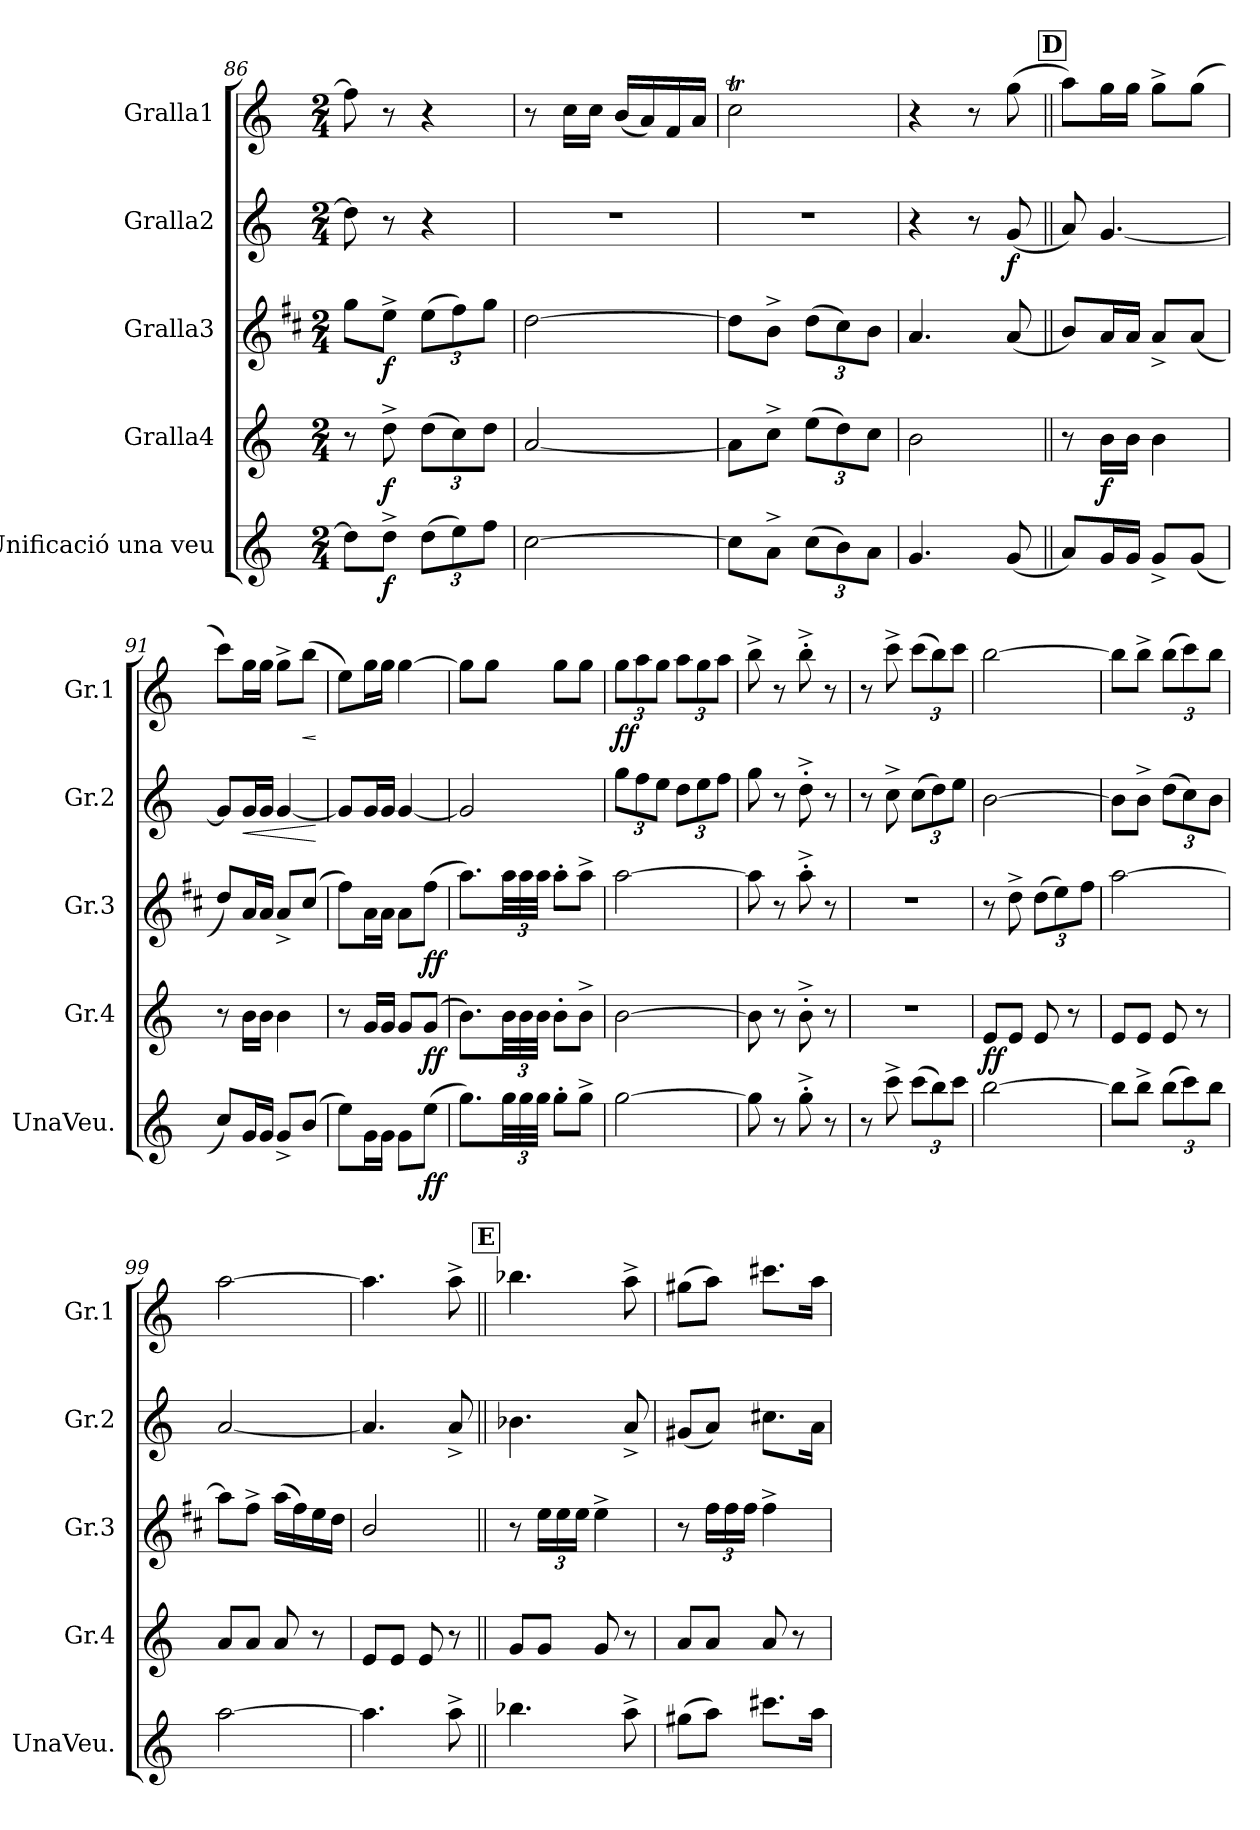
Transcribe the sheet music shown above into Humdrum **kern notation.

**kern	**dynam	**kern	**dynam	**kern	**dynam	**kern	**dynam	**kern	**dynam
*part5	*part5	*part4	*part4	*part3	*part3	*part2	*part2	*part1	*part1
*staff5	*staff5	*staff4	*staff4	*staff3	*staff3	*staff2	*staff2	*staff1	*staff1
*I"Unificació una veu	*	*I"Gralla4	*	*I"Gralla3	*	*I"Gralla2	*	*I"Gralla1	*
*I'UnaVeu.	*	*I'Gr.4	*	*I'Gr.3	*	*I'Gr.2	*	*I'Gr.1	*
*clefG2	*	*clefG2	*	*clefG2	*	*clefG2	*	*clefG2	*
*	*	*	*	*ITrd1c2	*	*	*	*	*
*k[]	*	*k[]	*	*k[]	*	*k[]	*	*k[]	*
*M2/4	*	*M2/4	*	*M2/4	*	*M2/4	*	*M2/4	*
=86	=86	=86	=86	=86	=86	=86	=86	=86	=86
8dd\L]	.	8r	.	8ff\L	.	8dd\]	.	8ff\]	.
!	!LO:DY:b	!	!LO:DY:b	!	!LO:DY:b	!	!	!	!
8dd^\J	f	8dd^\	f	8dd^\J	f	8r	.	8r	.
*Xbrackettup	*	*Xbrackettup	*	*Xbrackettup	*	*	*	*	*
(>12dd\L	.	(>12dd\L	.	(>12dd\L	.	4r	.	4r	.
12ee\)	.	12cc\)	.	12ee\)	.	.	.	.	.
12ff\J	.	12dd\J	.	12ff\J	.	.	.	.	.
=87	=87	=87	=87	=87	=87	=87	=87	=87	=87
[2cc\	.	[2a/	.	[2cc\	.	2r	.	8r	.
.	.	.	.	.	.	.	.	16cc\LL	.
.	.	.	.	.	.	.	.	16cc\JJ	.
.	.	.	.	.	.	.	.	(<16b/LL	.
.	.	.	.	.	.	.	.	16a/)	.
.	.	.	.	.	.	.	.	16f/	.
.	.	.	.	.	.	.	.	16a/JJ	.
=88	=88	=88	=88	=88	=88	=88	=88	=88	=88
8cc\L]	.	8a\L]	.	8cc\L]	.	2r	.	2ccT\	.
8a^\J	.	8cc^\J	.	8a^\J	.	.	.	.	.
(>12cc\L	.	(>12ee\L	.	(>12cc\L	.	.	.	.	.
12b\)	.	12dd\)	.	12b\)	.	.	.	.	.
12a\J	.	12cc\J	.	12a\J	.	.	.	.	.
=89	=89	=89	=89	=89	=89	=89	=89	=89	=89
4.g/	.	2b\	.	4.g/	.	4r	.	4r	.
.	.	.	.	.	.	8r	.	8r	.
!	!	!	!	!	!	!	!LO:DY:b	!	!
(<8g/	.	.	.	(<8g/	.	(<8g/	f	(>8gg\	.
!!LO:REH:place=s1:a:B:fs=14:t=D
=90||	=90||	=90||	=90||	=90||	=90||	=90||	=90||	=90||	=90||
8a/L)	.	8r	.	8a/L)	.	8a/)	.	8aa\L)	.
!	!	!	!LO:DY:b	!	!	!	!	!	!
16g/L	.	16b\LL	f	16g/L	.	[4.g/	.	16gg\L	.
16g/JJ	.	16b\JJ	.	16g/JJ	.	.	.	16gg\JJ	.
8g^/L	.	4b\	.	8g^/L	.	.	.	8gg^\L	.
(<8g/J	.	.	.	(<8g/J	.	.	.	(>8gg\J	.
=91	=91	=91	=91	=91	=91	=91	=91	=91	=91
8cc/L)	.	8r	.	8cc/L)	.	8g/L]	.	8ccc\L)	.
!	!	!	!	!	!	!	!LO:HP:b	!	!
16g/L	.	16b\LL	.	16g/L	.	16g/L	<	16gg\L	.
16g/JJ	.	16b\JJ	.	16g/JJ	.	16g/JJ	.	16gg\JJ	.
8g^/L	.	4b\	.	8g^/L	.	[4g/	.	8gg^\L	.
!	!	!	!	!	!	!	!	!	!LO:HP:b
(<8b/J	.	.	.	(<8b/J	.	.	.	(>8bb\J	<
.	.	.	.	.	.	.	[	.	[
!!LO:PB:g=z
=92	=92	=92	=92	=92	=92	=92	=92	=92	=92
8ee\L)	.	8r	.	8ee\L)	.	8g/L]	.	8ee\L)	.
16g\L	.	16g/LL	.	16g\L	.	16g/L	.	16gg\L	.
16g\JJ	.	16g/JJ	.	16g\JJ	.	16g/JJ	.	16gg\JJ	.
8g\L	.	8g/L	.	8g\L	.	[4g/	.	[4gg\	.
!	!LO:DY:b	!	!LO:DY:b	!	!LO:DY:b	!	!	!	!
(>8ee\J	ff	(<8g/J	ff	(>8ee\J	ff	.	.	.	.
=93	=93	=93	=93	=93	=93	=93	=93	=93	=93
8.gg\L)	.	8.b\L)	.	8.gg\L)	.	2g/]	.	8gg\L]	.
.	.	.	.	.	.	.	.	8gg\J	.
48gg\LL	.	48b\LL	.	48gg\LL	.	.	.	.	.
48gg\	.	48b\	.	48gg\	.	.	.	.	.
48gg\JJJ	.	48b\JJJ	.	48gg\JJJ	.	.	.	.	.
8gg'\L	.	8b'\L	.	8gg'\L	.	.	.	8gg\L	.
8gg^\J	.	8b^\J	.	8gg^\J	.	.	.	8gg\J	.
=94	=94	=94	=94	=94	=94	=94	=94	=94	=94
*	*	*	*	*	*	*Xbrackettup	*	*Xbrackettup	*
!	!	!	!	!	!	!	!	!	!LO:DY:b
[2gg\	.	[2b\	.	[2gg\	.	12gg\L	.	12gg\L	ff
.	.	.	.	.	.	12ff\	.	12aa\	.
.	.	.	.	.	.	12ee\J	.	12gg\J	.
.	.	.	.	.	.	12dd\L	.	12aa\L	.
.	.	.	.	.	.	12ee\	.	12gg\	.
.	.	.	.	.	.	12ff\J	.	12aa\J	.
=95	=95	=95	=95	=95	=95	=95	=95	=95	=95
8gg\]	.	8b\]	.	8gg\]	.	8gg\	.	8bb^\	.
8r	.	8r	.	8r	.	8r	.	8r	.
8gg'^\	.	8b'^\	.	8gg'^\	.	8dd'^\	.	8bb'^\	.
8r	.	8r	.	8r	.	8r	.	8r	.
=96	=96	=96	=96	=96	=96	=96	=96	=96	=96
8r	.	2r	.	2r	.	8r	.	8r	.
8ccc^\	.	.	.	.	.	8cc^\	.	8ccc^\	.
(>12ccc\L	.	.	.	.	.	(>12cc\L	.	(>12ccc\L	.
12bb\)	.	.	.	.	.	12dd\)	.	12bb\)	.
12ccc\J	.	.	.	.	.	12ee\J	.	12ccc\J	.
=97	=97	=97	=97	=97	=97	=97	=97	=97	=97
!	!	!	!LO:DY:b	!	!	!	!	!	!
[2bb\	.	8e/L	ff	8r	.	[2b\	.	[2bb\	.
.	.	8e/J	.	8cc^\	.	.	.	.	.
.	.	8e/	.	(>12cc\L	.	.	.	.	.
.	.	.	.	12dd\)	.	.	.	.	.
.	.	8r	.	.	.	.	.	.	.
.	.	.	.	12ee\J	.	.	.	.	.
=98	=98	=98	=98	=98	=98	=98	=98	=98	=98
8bb\L]	.	8e/L	.	[2gg\	.	8b\L]	.	8bb\L]	.
8bb^\J	.	8e/J	.	.	.	8b^\J	.	8bb^\J	.
(>12bb\L	.	8e/	.	.	.	(>12dd\L	.	(>12bb\L	.
12ccc\)	.	.	.	.	.	12cc\)	.	12ccc\)	.
.	.	8r	.	.	.	.	.	.	.
12bb\J	.	.	.	.	.	12b\J	.	12bb\J	.
!!LO:LB:g=z
=99	=99	=99	=99	=99	=99	=99	=99	=99	=99
[2aa\	.	8a/L	.	8gg\L]	.	[2a/	.	[2aa\	.
.	.	8a/J	.	8ee^\J	.	.	.	.	.
.	.	8a/	.	(>16gg\LL	.	.	.	.	.
.	.	.	.	16ee\)	.	.	.	.	.
.	.	8r	.	16dd\	.	.	.	.	.
.	.	.	.	16cc\JJ	.	.	.	.	.
=100	=100	=100	=100	=100	=100	=100	=100	=100	=100
4.aa\]	.	8e/L	.	2a/	.	4.a/]	.	4.aa\]	.
.	.	8e/J	.	.	.	.	.	.	.
.	.	8e/	.	.	.	.	.	.	.
8aa^\	.	8r	.	.	.	8a^/	.	8aa^\	.
!!LO:REH:place=s1:a:B:fs=14:t=E
=101||	=101||	=101||	=101||	=101||	=101||	=101||	=101||	=101||	=101||
4.bb-X\	.	8g/L	.	8r	.	4.b-X\	.	4.bb-X\	.
.	.	8g/J	.	24dd\LL	.	.	.	.	.
.	.	.	.	24dd\	.	.	.	.	.
.	.	.	.	24dd\JJ	.	.	.	.	.
.	.	8g/	.	4dd^\	.	.	.	.	.
8aa^\	.	8r	.	.	.	8a^/	.	8aa^\	.
=102	=102	=102	=102	=102	=102	=102	=102	=102	=102
(>8gg#X\L	.	8a/L	.	8r	.	(<8g#X/L	.	(>8gg#X\L	.
8aa\J)	.	8a/J	.	24ee\LL	.	8a/J)	.	8aa\J)	.
.	.	.	.	24ee\	.	.	.	.	.
.	.	.	.	24ee\JJ	.	.	.	.	.
8.ccc#X\L	.	8a/	.	4ee^\	.	8.cc#X\L	.	8.ccc#X\L	.
.	.	8r	.	.	.	.	.	.	.
16aa\Jk	.	.	.	.	.	16a\Jk	.	16aa\Jk	.
=	=	=	=	=	=	=	=	=	=
*-	*-	*-	*-	*-	*-	*-	*-	*-	*-
